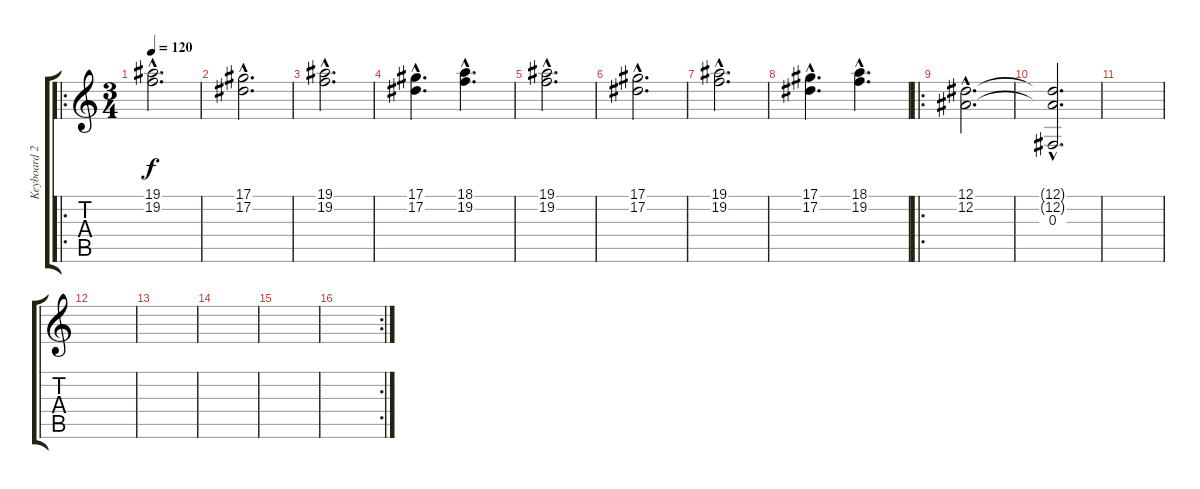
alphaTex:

\track ("Keyboard 2" "Keyboard 2") {instrument choiraahs}
\staff {score tabs}
\tuning (Eb4 Bb3 Gb3 Db3 Ab2 Eb2) {hide}
\ro
\ts (3 4)
\tempo 120
\clef g2
\ks c
(19.1{hac} 19.2{hac}).2{d dy f instrument choiraahs} |
(17.1{hac} 17.2{hac}).2{d} |
(19.1{hac} 19.2{hac}).2{d} |
(17.1{hac} 17.2{hac}).4{d} (18.1{hac} 19.2{hac}).4{d} |
(19.1{hac} 19.2{hac}).2{d} |
(17.1{hac} 17.2{hac}).2{d} |
(19.1{hac} 19.2{hac}).2{d} |
(17.1{hac} 17.2{hac}).4{d} (18.1{hac} 19.2{hac}).4{d} |
\ro
(12.1{hac} 12.2{hac}).2{d} |
(12.1{hac t} 12.2{hac t} 0.3{hac}).2{d} |
|
|
|
|
|
\rc 2
